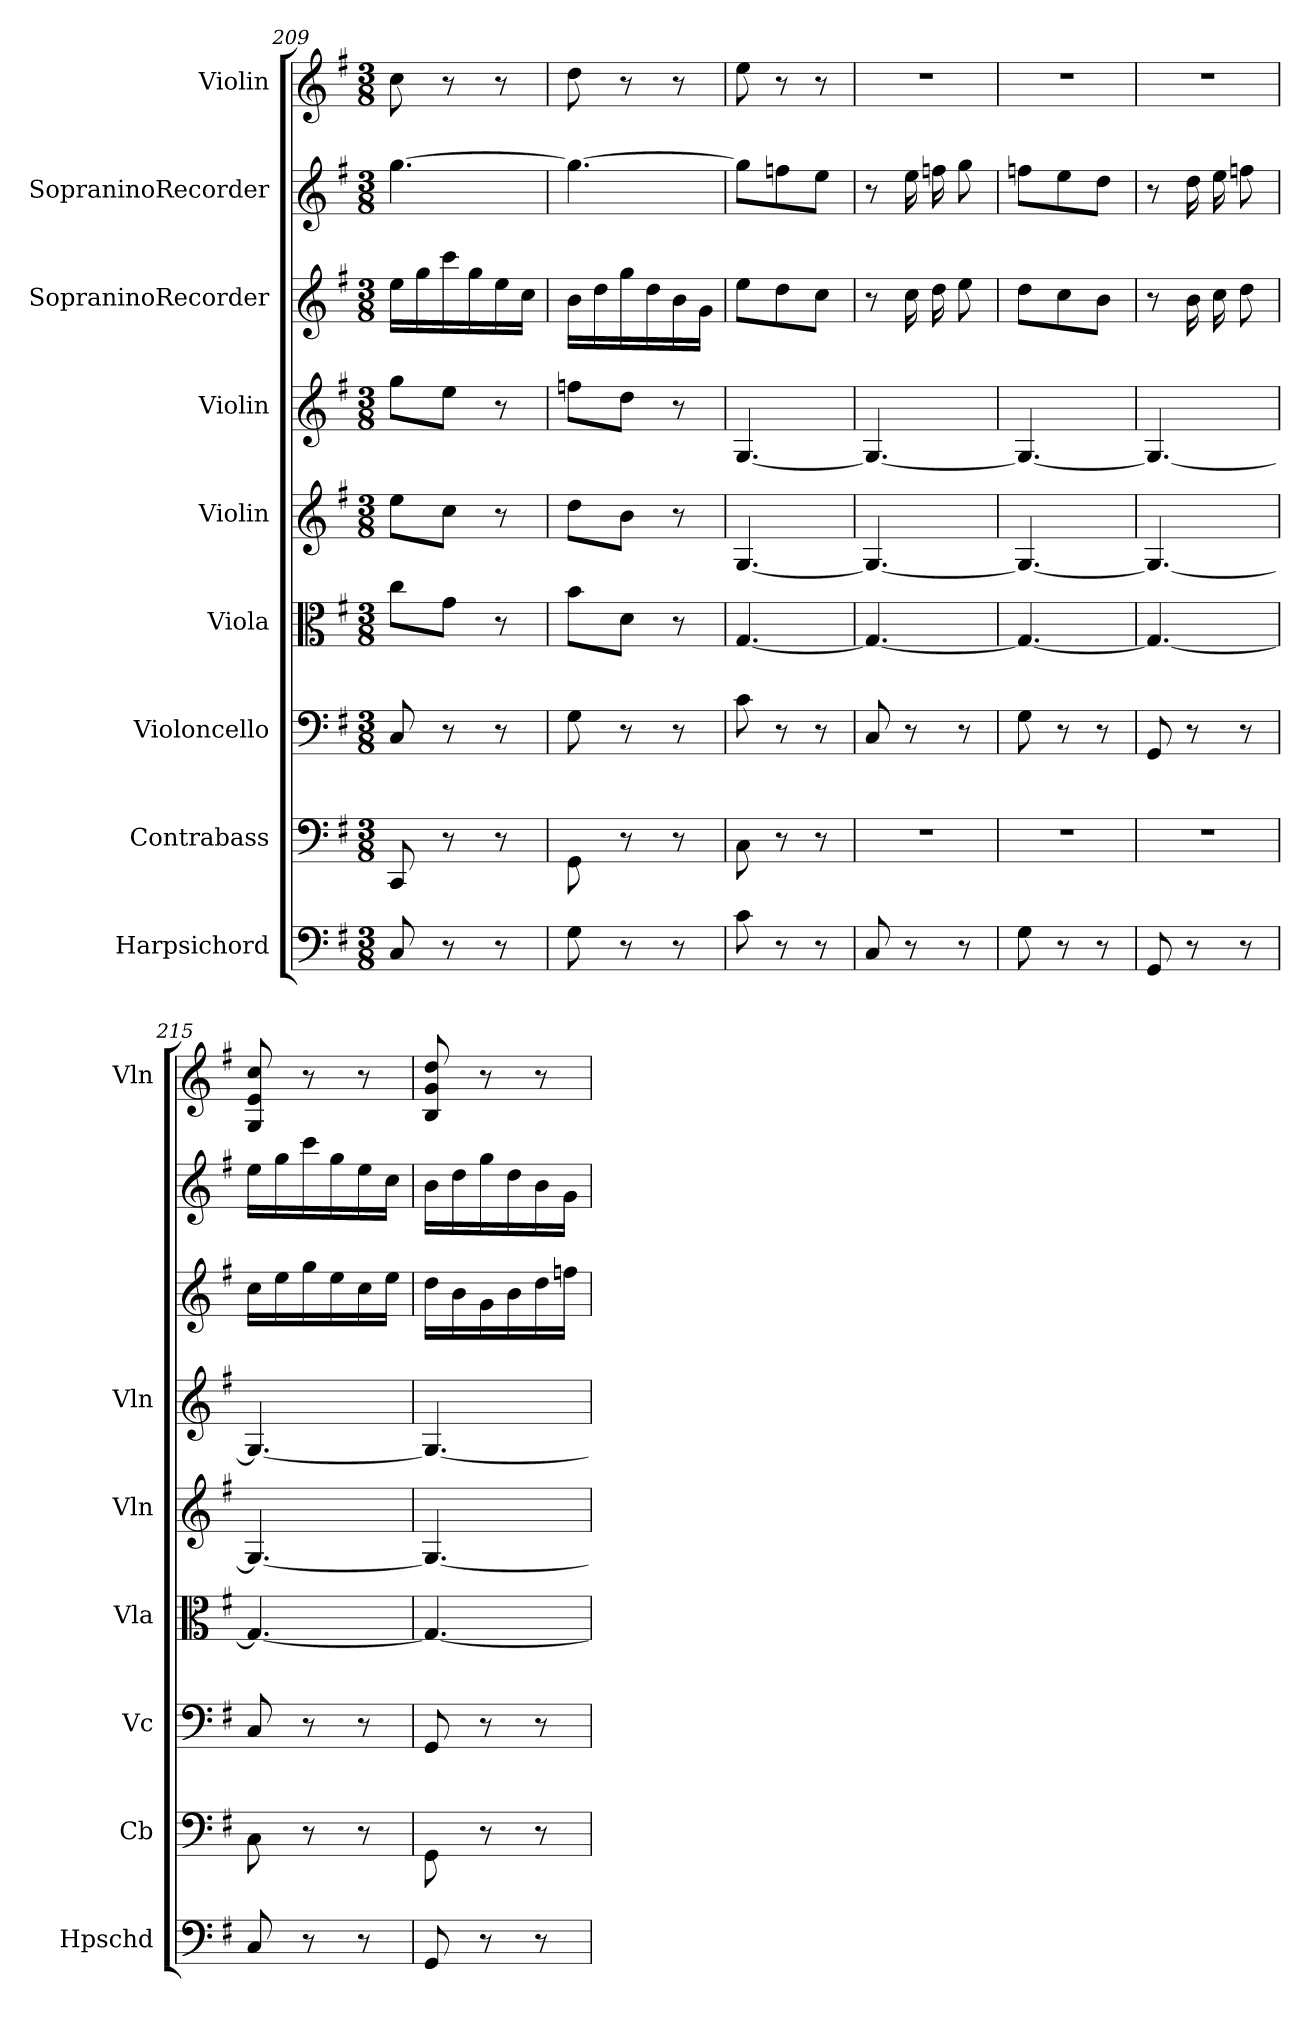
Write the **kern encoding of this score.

**kern	**kern	**kern	**kern	**kern	**kern	**kern	**kern	**kern
*part9	*part8	*part7	*part6	*part5	*part4	*part3	*part2	*part1
*staff9	*staff8	*staff7	*staff6	*staff5	*staff4	*staff3	*staff2	*staff1
*I"Harpsichord	*I"Contrabass	*I"Violoncello	*I"Viola	*I"Violin	*I"Violin	*I"SopraninoRecorder	*I"SopraninoRecorder	*I"Violin
*I'Hpschd	*I'Cb	*I'Vc	*I'Vla	*I'Vln	*I'Vln	*	*	*I'Vln
*clefF4	*clefF4	*clefF4	*clefC3	*clefG2	*clefG2	*clefG2	*clefG2	*clefG2
*k[f#]	*k[f#]	*k[f#]	*k[f#]	*k[f#]	*k[f#]	*k[f#]	*k[f#]	*k[f#]
*G:	*G:	*G:	*G:	*G:	*G:	*G:	*G:	*G:
*M3/8	*M3/8	*M3/8	*M3/8	*M3/8	*M3/8	*M3/8	*M3/8	*M3/8
=209	=209	=209	=209	=209	=209	=209	=209	=209
8C/	8CC/	8C/	8cc\L	8ee\L	8gg\L	16ee\LL	[4.gg\	8cc\
.	.	.	.	.	.	16gg\	.	.
8r	8r	8r	8g\J	8cc\J	8ee\J	16ccc\	.	8r
.	.	.	.	.	.	16gg\	.	.
8r	8r	8r	8r	8r	8r	16ee\	.	8r
.	.	.	.	.	.	16cc\JJ	.	.
=210	=210	=210	=210	=210	=210	=210	=210	=210
8G\	8GG\	8G\	8b\L	8dd\L	8ffn\L	16b\LL	4.gg\_	8dd\
.	.	.	.	.	.	16dd\	.	.
8r	8r	8r	8d\J	8b\J	8dd\J	16gg\	.	8r
.	.	.	.	.	.	16dd\	.	.
8r	8r	8r	8r	8r	8r	16b\	.	8r
.	.	.	.	.	.	16g\JJ	.	.
=211	=211	=211	=211	=211	=211	=211	=211	=211
8c\	8C\	8c\	[4.G/	[4.G/	[4.G/	8ee\L	8gg\L]	8ee\
8r	8r	8r	.	.	.	8dd\	8ffn\	8r
8r	8r	8r	.	.	.	8cc\J	8ee\J	8r
=212	=212	=212	=212	=212	=212	=212	=212	=212
8C/	4.r	8C/	4.G/_	4.G/_	4.G/_	8r	8r	4.r
8r	.	8r	.	.	.	16cc\	16ee\	.
.	.	.	.	.	.	16dd\	16ffn\	.
8r	.	8r	.	.	.	8ee\	8gg\	.
=213	=213	=213	=213	=213	=213	=213	=213	=213
8G\	4.r	8G\	4.G/_	4.G/_	4.G/_	8dd\L	8ffn\L	4.r
8r	.	8r	.	.	.	8cc\	8ee\	.
8r	.	8r	.	.	.	8b\J	8dd\J	.
=214	=214	=214	=214	=214	=214	=214	=214	=214
8GG/	4.r	8GG/	4.G/_	4.G/_	4.G/_	8r	8r	4.r
8r	.	8r	.	.	.	16b\	16dd\	.
.	.	.	.	.	.	16cc\	16ee\	.
8r	.	8r	.	.	.	8dd\	8ffn\	.
=215	=215	=215	=215	=215	=215	=215	=215	=215
8C/	8C\	8C/	4.G/_	4.G/_	4.G/_	16cc\LL	16ee\LL	8G/ 8e/ 8cc/
.	.	.	.	.	.	16ee\	16gg\	.
8r	8r	8r	.	.	.	16gg\	16ccc\	8r
.	.	.	.	.	.	16ee\	16gg\	.
8r	8r	8r	.	.	.	16cc\	16ee\	8r
.	.	.	.	.	.	16ee\JJ	16cc\JJ	.
=216	=216	=216	=216	=216	=216	=216	=216	=216
8GG/	8GG\	8GG/	4.G/_	4.G/_	4.G/_	16dd\LL	16b\LL	8B/ 8g/ 8dd/
.	.	.	.	.	.	16b\	16dd\	.
8r	8r	8r	.	.	.	16g\	16gg\	8r
.	.	.	.	.	.	16b\	16dd\	.
8r	8r	8r	.	.	.	16dd\	16b\	8r
.	.	.	.	.	.	16ffn\JJ	16g\JJ	.
=	=	=	=	=	=	=	=	=
*-	*-	*-	*-	*-	*-	*-	*-	*-
